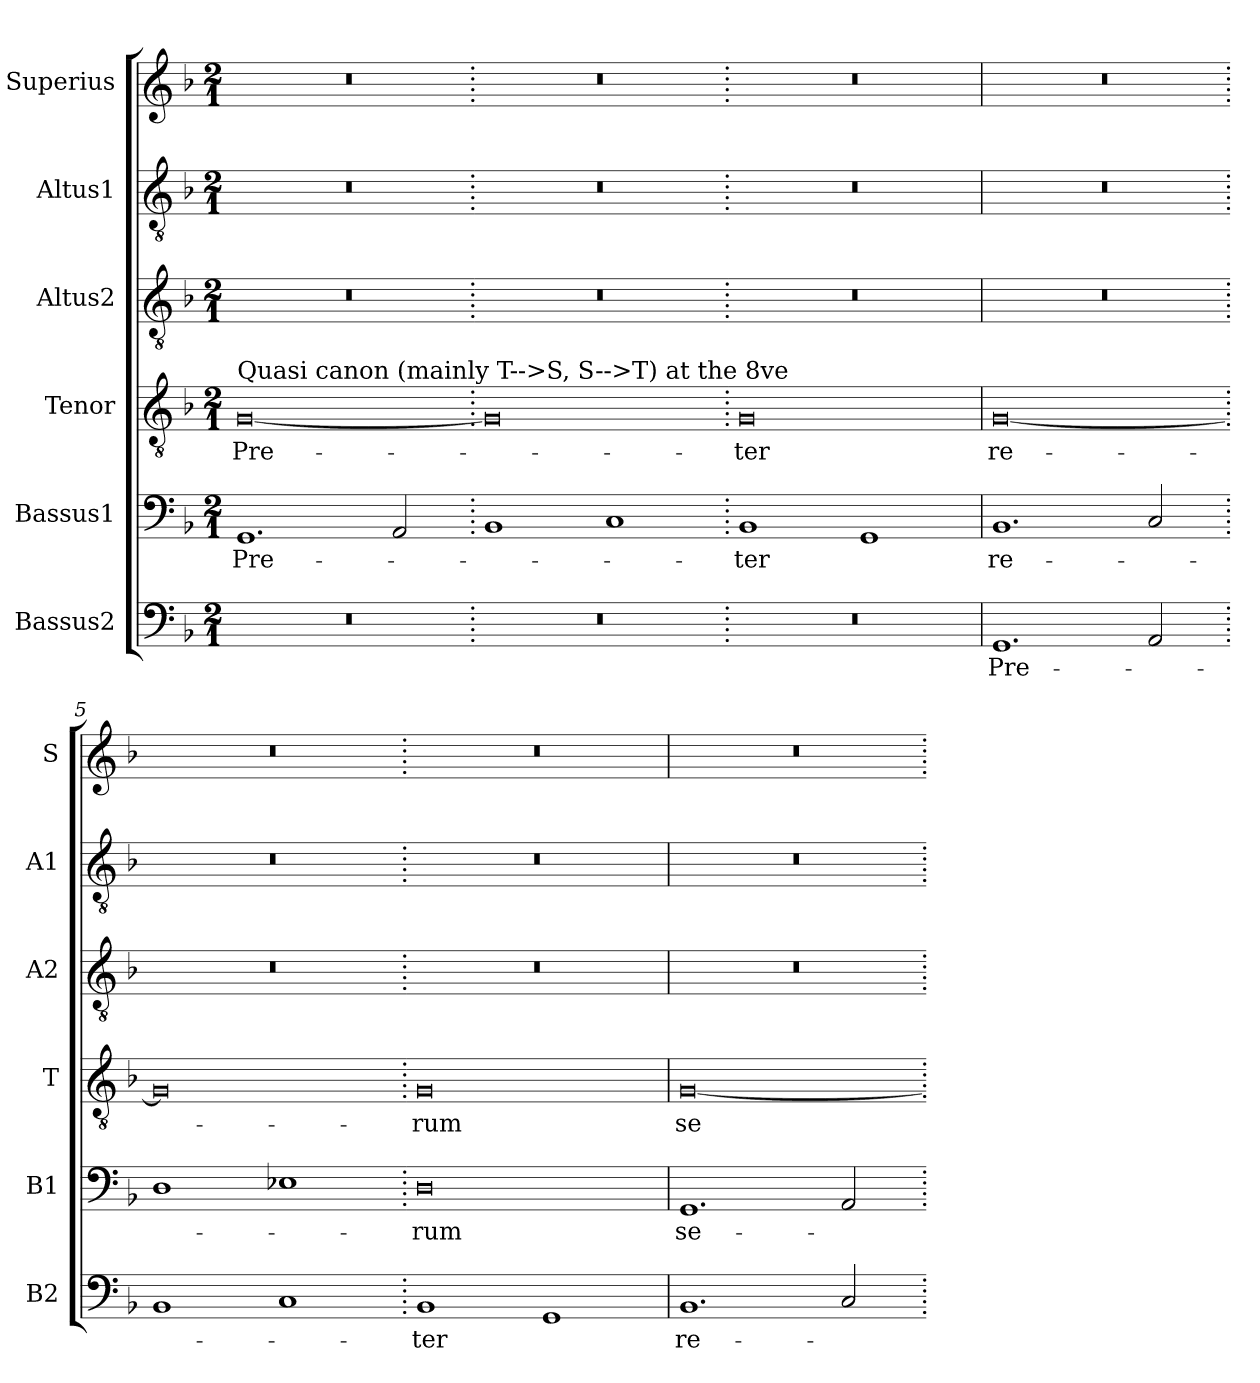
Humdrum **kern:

**kern	**text	**kern	**text	**kern	**text	**kern	**kern	**kern
*part6	*part6	*part5	*part5	*part4	*part4	*part3	*part2	*part1
*staff6	*staff6	*staff5	*staff5	*staff4	*staff4	*staff3	*staff2	*staff1
*I"Bassus2	*	*I"Bassus1	*	*I"Tenor	*	*I"Altus2	*I"Altus1	*I"Superius
*I'B2	*	*I'B1	*	*I'T	*	*I'A2	*I'A1	*I'S
*clefF4	*	*clefF4	*	*clefGv2	*	*clefGv2	*clefGv2	*clefG2
*k[b-]	*	*k[b-]	*	*k[b-]	*	*k[b-]	*k[b-]	*k[b-]
*M2/1	*	*M2/1	*	*M2/1	*	*M2/1	*M2/1	*M2/1
=1	=1	=1	=1	=1	=1	=1	=1	=1
!	!	!	!	!LO:TX:a:t=Quasi canon (mainly T-->S, S-->T) at the 8ve	!	!	!	!
0r	.	1.GG	Pre-	[0G	Pre-	0r	0r	0r
.	.	2AA/	.	.	.	.	.	.
=2.	=2.	=2.	=2.	=2.	=2.	=2.	=2.	=2.
0r	.	1BB-	.	0G]	.	0r	0r	0r
.	.	1C	.	.	.	.	.	.
=3.	=3.	=3.	=3.	=3.	=3.	=3.	=3.	=3.
0r	.	1BB-	-ter	0G	-ter	0r	0r	0r
.	.	1GG	.	.	.	.	.	.
=4	=4	=4	=4	=4	=4	=4	=4	=4
1.GG	Pre-	1.BB-	re-	[0G	re-	0r	0r	0r
2AA/	.	2C/	.	.	.	.	.	.
=5.	=5.	=5.	=5.	=5.	=5.	=5.	=5.	=5.
1BB-	.	1D	.	0G]	.	0r	0r	0r
1C	.	1E-X	.	.	.	.	.	.
=6.	=6.	=6.	=6.	=6.	=6.	=6.	=6.	=6.
1BB-	-ter	0D	-rum	0G	-rum	0r	0r	0r
1GG	.	.	.	.	.	.	.	.
=7	=7	=7	=7	=7	=7	=7	=7	=7
1.BB-	re-	1.GG	se-	[0G	se-	0r	0r	0r
2C/	.	2AA/	.	.	.	.	.	.
=.	=.	=.	=.	=.	=.	=.	=.	=.
*-	*-	*-	*-	*-	*-	*-	*-	*-
